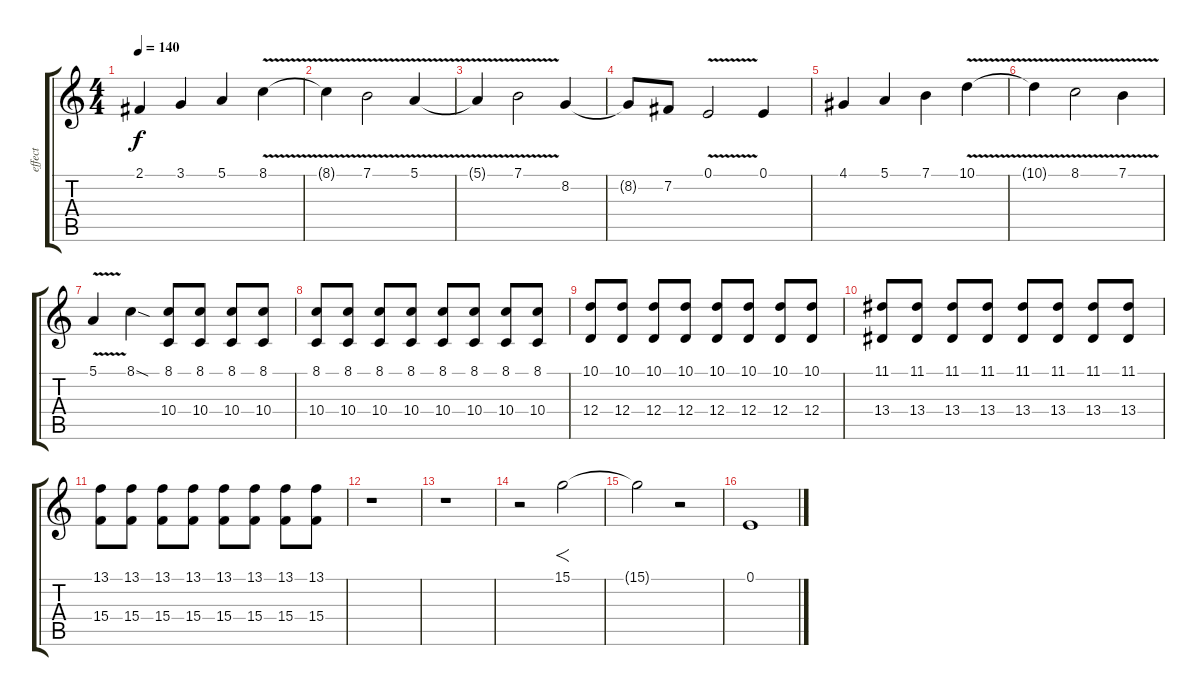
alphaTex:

\track ("effect" "effect") {instrument violin}
\staff {score tabs}
\tuning (E4 B3 G3 D3 A2 E2) {hide}
\ts (4 4)
\tempo 140
\clef g2
\ks c
2.1.4{dy f} 3.1.4 5.1.4 8.1{v}.4 |
8.1{t}.4 7.1{v}.2 5.1{v}.4 |
5.1{t}.4 7.1{v}.2 8.2.4 |
8.2{t}.8 7.2.8 0.1{v}.2 0.1.4 |
4.1.4 5.1.4 7.1.4 10.1{v}.4 |
10.1{t}.4 8.1{v}.2 7.1{v}.4 |
5.1{v}.4 8.1{sod}.4 (8.1 10.4).8 (8.1 10.4).8 (8.1 10.4).8 (8.1 10.4).8 |
(8.1 10.4).8 (8.1 10.4).8 (8.1 10.4).8 (8.1 10.4).8 (8.1 10.4).8 (8.1 10.4).8 (8.1 10.4).8 (8.1 10.4).8 |
(10.1 12.4).8 (10.1 12.4).8 (10.1 12.4).8 (10.1 12.4).8 (10.1 12.4).8 (10.1 12.4).8 (10.1 12.4).8 (10.1 12.4).8 |
(11.1 13.4).8 (11.1 13.4).8 (11.1 13.4).8 (11.1 13.4).8 (11.1 13.4).8 (11.1 13.4).8 (11.1 13.4).8 (11.1 13.4).8 |
(13.1 15.4).8 (13.1 15.4).8 (13.1 15.4).8 (13.1 15.4).8 (13.1 15.4).8 (13.1 15.4).8 (13.1 15.4).8 (13.1 15.4).8 |
r.1 |
r.1 |
r.2 15.1.2{f} |
15.1{t}.2 r.2 |
0.1.1
